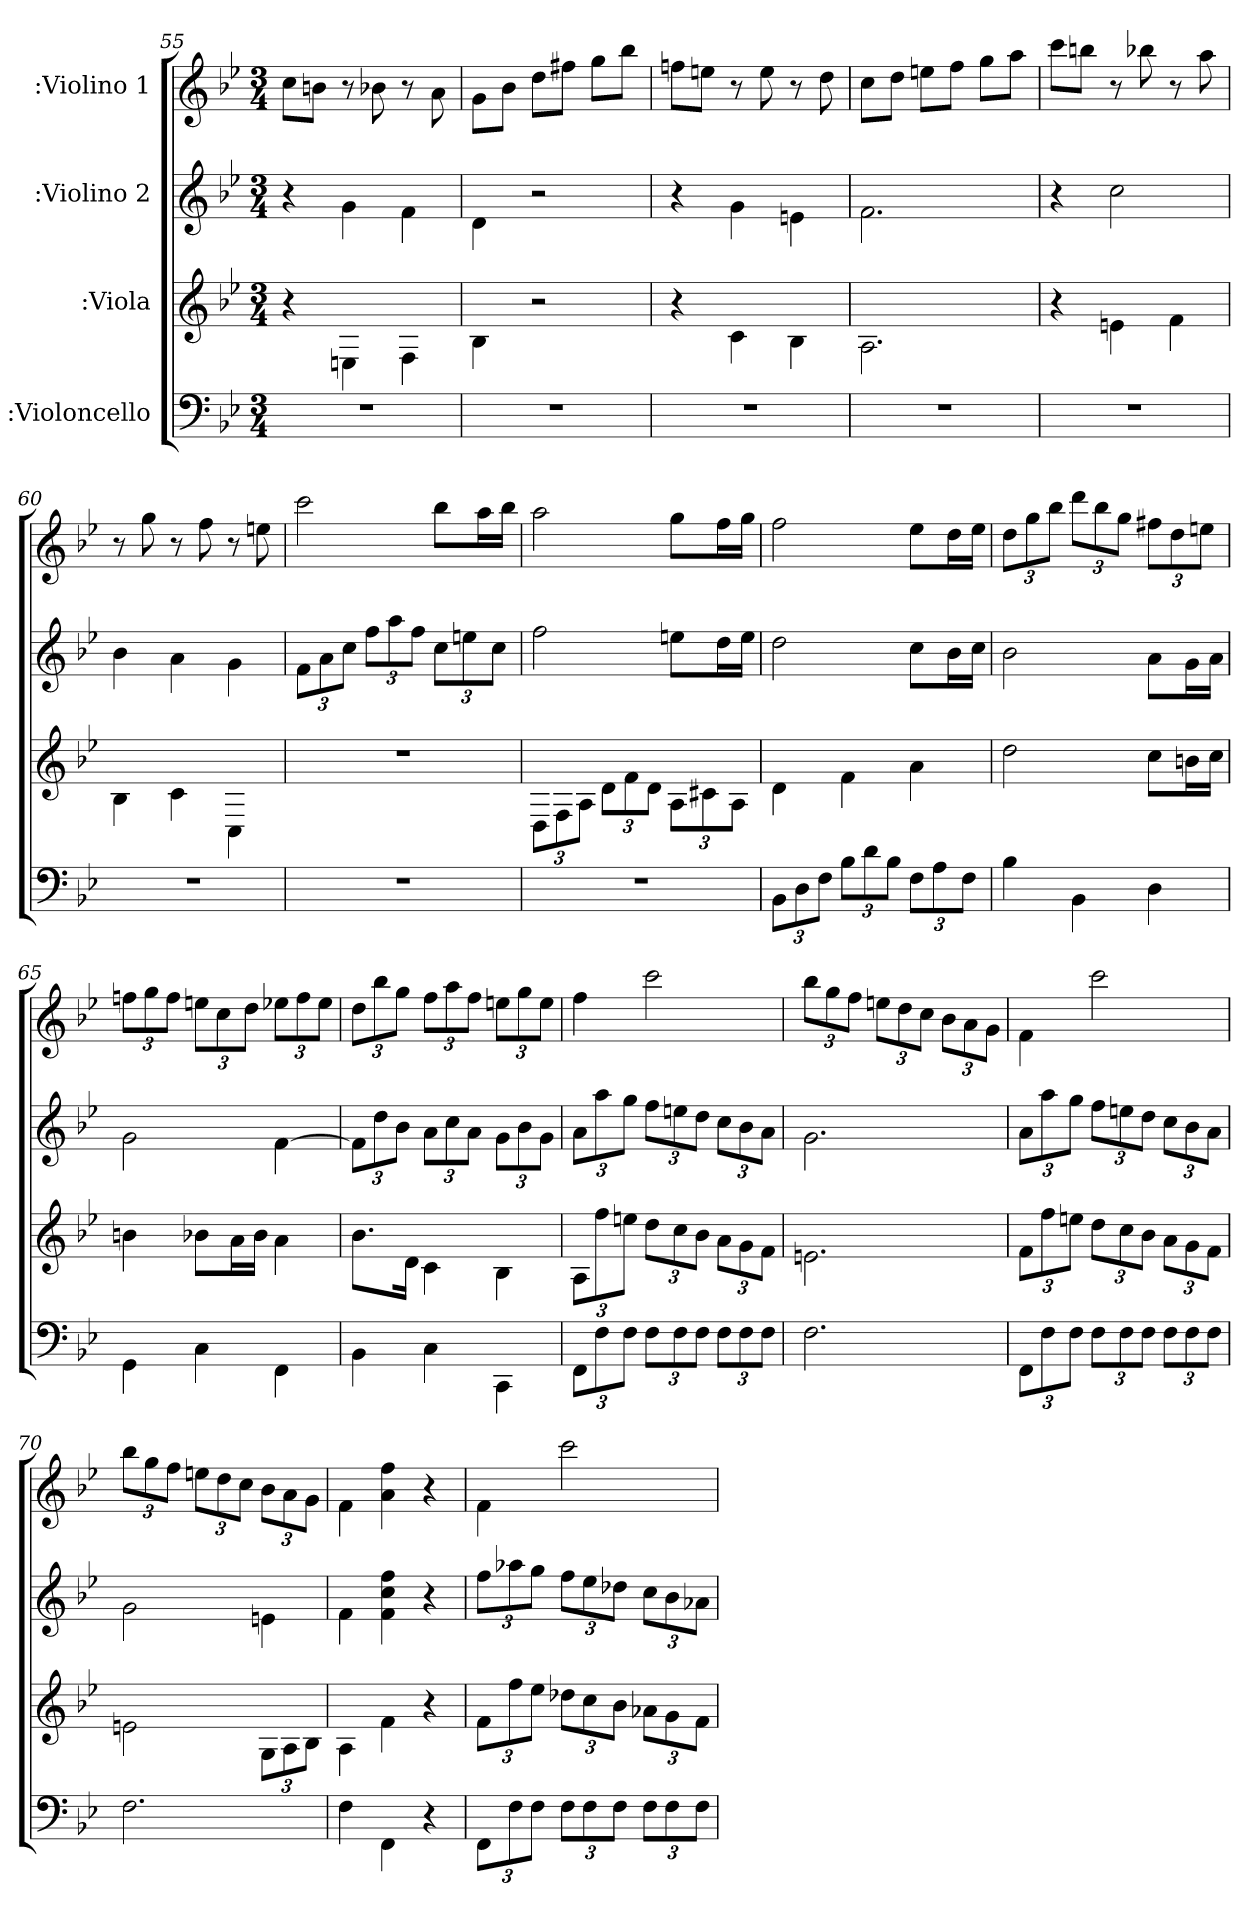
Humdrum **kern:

**kern	**kern	**kern	**kern
*part4	*part3	*part2	*part1
*staff4	*staff3	*staff2	*staff1
*I":Violoncello	*I":Viola	*I":Violino 2	*I":Violino 1
*k[b-e-]	*k[b-e-]	*k[b-e-]	*k[b-e-]
*B-:	*B-:	*B-:	*B-:
*M3/4	*M3/4	*M3/4	*M3/4
=55	=55	=55	=55
2.r	4r	4r	8cc\L
.	.	.	8bn\J
.	4En\	4g\	8r
.	.	.	8b-X\
.	4F\	4f\	8r
.	.	.	8a\
=56	=56	=56	=56
2.r	4B-\	4d\	8g\L
.	.	.	8b-\J
.	2r	2r	8dd\L
.	.	.	8ff#X\J
.	.	.	8gg\L
.	.	.	8bb-\J
=57	=57	=57	=57
2.r	4r	4r	8ffn\L
.	.	.	8een\J
.	4c\	4g\	8r
.	.	.	8ee\
.	4B-\	4en\	8r
.	.	.	8dd\
=58	=58	=58	=58
2.r	2.A\	2.f\	8cc\L
.	.	.	8dd\J
.	.	.	8een\L
.	.	.	8ff\J
.	.	.	8gg\L
.	.	.	8aa\J
=59	=59	=59	=59
2.r	4r	4r	8ccc\L
.	.	.	8bbn\J
.	4en\	2cc\	8r
.	.	.	8bb-X\
.	4f\	.	8r
.	.	.	8aa\
=60	=60	=60	=60
2.r	4B-\	4b-\	8r
.	.	.	8gg\
.	4c\	4a\	8r
.	.	.	8ff\
.	4C\	4g\	8r
.	.	.	8een\
=61	=61	=61	=61
2.r	2.r	12f\L	2ccc\
.	.	12a\	.
.	.	12cc\J	.
.	.	12ff\L	.
.	.	12aa\	.
.	.	12ff\J	.
.	.	12cc\L	8bb-\L
.	.	12een\	.
.	.	.	16aa\L
.	.	12cc\J	.
.	.	.	16bb-\JJ
=62	=62	=62	=62
2.r	12D\L	2ff\	2aa\
.	12F\	.	.
.	12A\J	.	.
.	12d\L	.	.
.	12f\	.	.
.	12d\J	.	.
.	12A\L	8een\L	8gg\L
.	12c#X\	.	.
.	.	16dd\L	16ff\L
.	12A\J	.	.
.	.	16ee\JJ	16gg\JJ
=63	=63	=63	=63
12BB-\L	4d\	2dd\	2ff\
12D\	.	.	.
12F\J	.	.	.
12B-\L	4f\	.	.
12d\	.	.	.
12B-\J	.	.	.
12F\L	4a\	8cc\L	8ee-\L
12A\	.	.	.
.	.	16b-\L	16dd\L
12F\J	.	.	.
.	.	16cc\JJ	16ee-\JJ
=64	=64	=64	=64
4B-\	2dd\	2b-\	12dd\L
.	.	.	12gg\
.	.	.	12bb-\J
4BB-\	.	.	12ddd\L
.	.	.	12bb-\
.	.	.	12gg\J
4D\	8cc\L	8a\L	12ff#X\L
.	.	.	12dd\
.	16bn\L	16g\L	.
.	.	.	12een\J
.	16cc\JJ	16a\JJ	.
=65	=65	=65	=65
4GG\	4bn\	2g\	12ffn\L
.	.	.	12gg\
.	.	.	12ff\J
4C\	8b-X\L	.	12een\L
.	.	.	12cc\
.	16a\L	.	.
.	.	.	12dd\J
.	16b-\JJ	.	.
4FF\	4a\	[4f\	12ee-X\L
.	.	.	12ff\
.	.	.	12ee-\J
=66	=66	=66	=66
4BB-\	8.b-\L	12f\L]	12dd\L
.	.	12dd\	12bb-\
.	.	12b-\J	12gg\J
.	16d\Jk	.	.
4C\	4c\	12a\L	12ff\L
.	.	12cc\	12aa\
.	.	12a\J	12ff\J
4CC\	4B-\	12g\L	12een\L
.	.	12b-\	12gg\
.	.	12g\J	12ee\J
=67	=67	=67	=67
12FF\L	12A\L	12a\L	4ff\
12F\	12ff\	12aa\	.
12F\J	12een\J	12gg\J	.
12F\L	12dd\L	12ff\L	2ccc\
12F\	12cc\	12een\	.
12F\J	12b-\J	12dd\J	.
12F\L	12a\L	12cc\L	.
12F\	12g\	12b-\	.
12F\J	12f\J	12a\J	.
=68	=68	=68	=68
2.F\	2.en\	2.g\	12bb-\L
.	.	.	12gg\
.	.	.	12ff\J
.	.	.	12een\L
.	.	.	12dd\
.	.	.	12cc\J
.	.	.	12b-\L
.	.	.	12a\
.	.	.	12g\J
=69	=69	=69	=69
12FF\L	12f\L	12a\L	4f\
12F\	12ff\	12aa\	.
12F\J	12een\J	12gg\J	.
12F\L	12dd\L	12ff\L	2ccc\
12F\	12cc\	12een\	.
12F\J	12b-\J	12dd\J	.
12F\L	12a\L	12cc\L	.
12F\	12g\	12b-\	.
12F\J	12f\J	12a\J	.
=70	=70	=70	=70
2.F\	2en\	2g\	12bb-\L
.	.	.	12gg\
.	.	.	12ff\J
.	.	.	12een\L
.	.	.	12dd\
.	.	.	12cc\J
.	12G\L	4en\	12b-\L
.	12A\	.	12a\
.	12B-\J	.	12g\J
=71	=71	=71	=71
4F\	4A\	4f\	4f\
4FF\	4f\	4ff\ 4cc\ 4f\	4ff\ 4a\
4r	4r	4r	4r
=72	=72	=72	=72
12FF\L	12f\L	12ff\L	4f\
12F\	12ff\	12aa-X\	.
12F\J	12ee-\J	12gg\J	.
12F\L	12dd-X\L	12ff\L	2ccc\
12F\	12cc\	12ee-\	.
12F\J	12b-\J	12dd-X\J	.
12F\L	12a-X\L	12cc\L	.
12F\	12g\	12b-\	.
12F\J	12f\J	12a-\J	.
=	=	=	=
*-	*-	*-	*-
